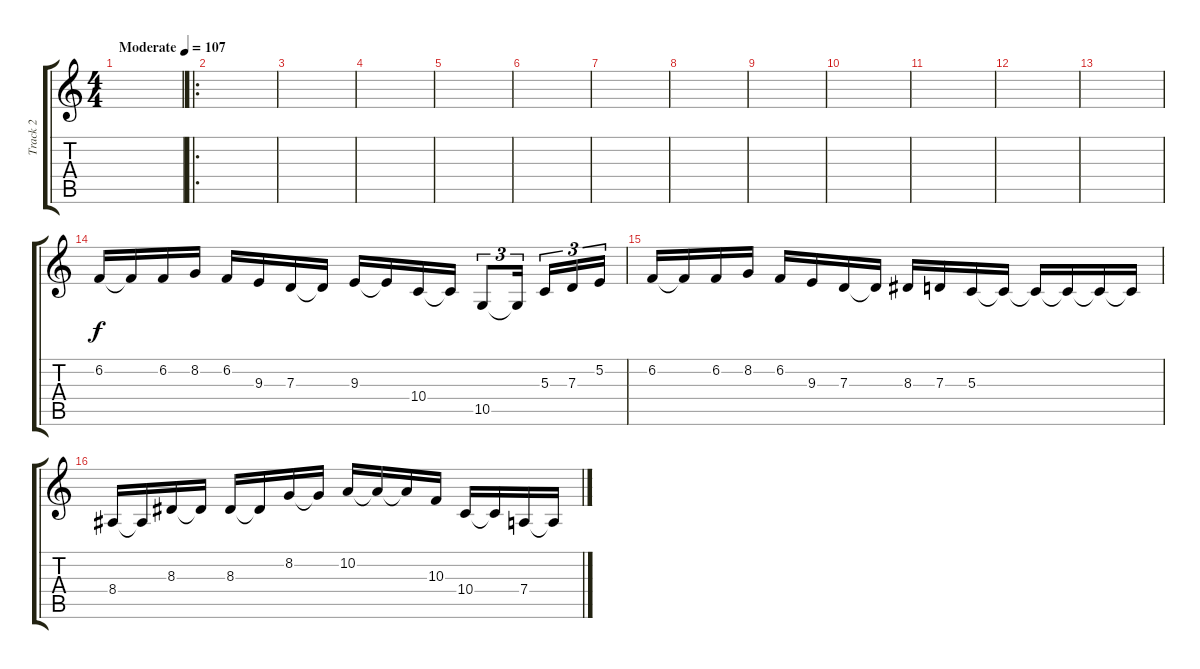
\track ("Track 2" "Track 2") {instrument lead5charang}
\staff {score tabs}
\tuning (E4 B3 G3 D3 A2 E2) {hide}
\ts (4 4)
\tempo (107 "Moderate")
\clef g2
\ks c
|
\ro
|
|
|
|
|
|
|
|
|
|
|
|
6.2.16 6.2{t}.16 6.2.16 8.2.16 6.2.16 9.3.16 7.3.16 7.3{t}.16 9.3.16 9.3{t}.16 10.4.16 10.4{t}.16 10.5.8{tu (3 2)} 10.5{t}.16{tu (3 2) beam splitsecondary} 5.3.16{tu (3 2)} 7.3.16{tu (3 2)} 5.2.16{tu (3 2)} |
6.2.16 6.2{t}.16 6.2.16 8.2.16 6.2.16 9.3.16 7.3.16 7.3{t}.16 8.3.16 7.3.16 5.3.16 5.3{t}.16 5.3{t}.16 5.3{t}.16 5.3{t}.16 5.3{t}.16 |
8.4.16 8.4{t}.16 8.3.16 8.3{t}.16 8.3.16 8.3{t}.16 8.2.16 8.2{t}.16 10.2.16 10.2{t}.16 10.2{t}.16 10.3.16 10.4.16 10.4{t}.16 7.4.16 7.4{t}.16
